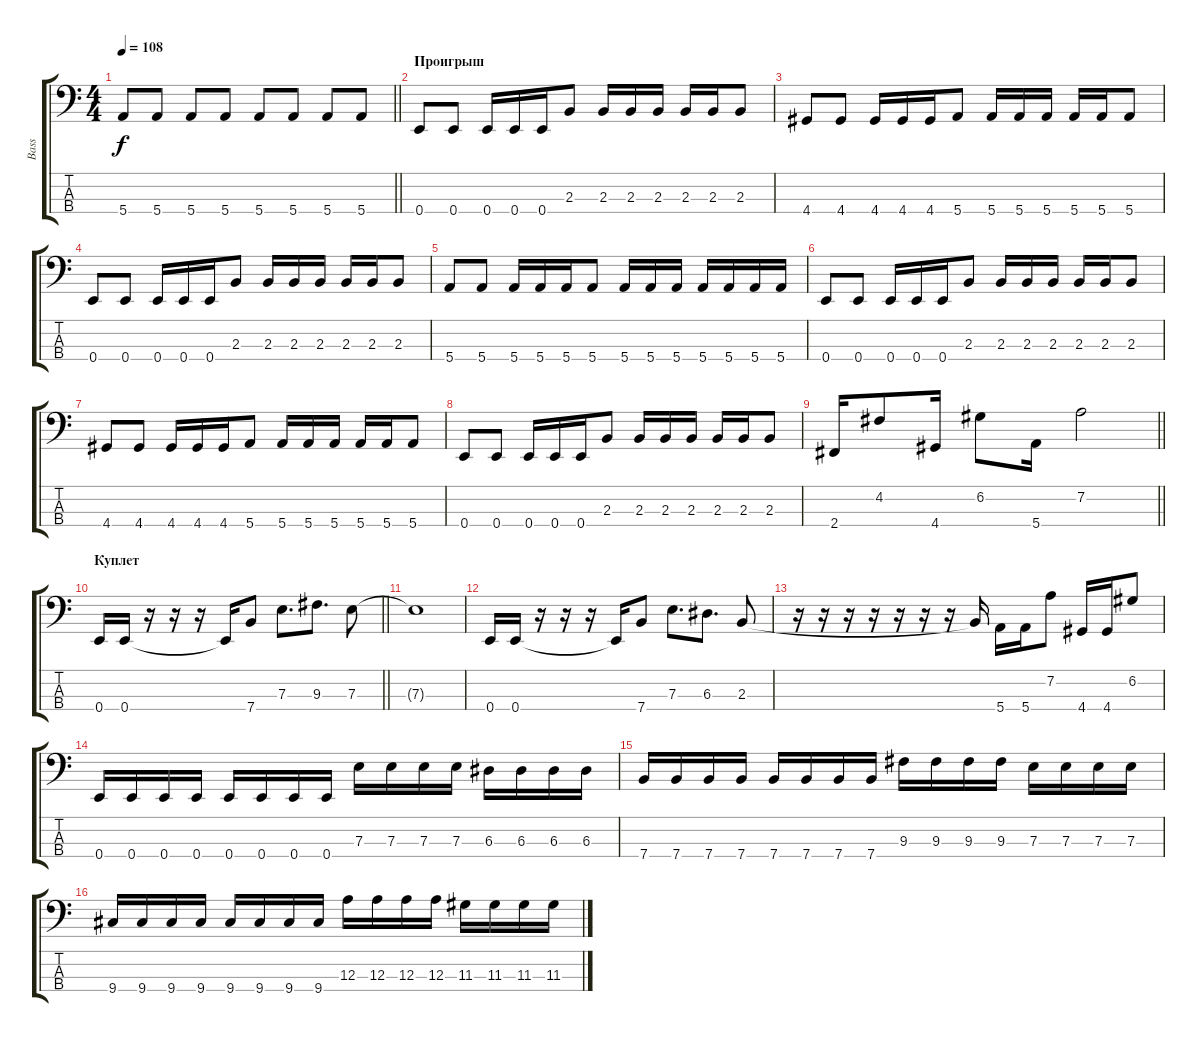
\track ("Bass" "Bass") {instrument electricbasspick}
\staff {score tabs}
\tuning (G2 D2 A1 E1) {hide}
\ts (4 4)
\tempo 108
\clef f4
\barLineRight lightlight
\ks c
5.4.8{dy f} 5.4.8 5.4.8 5.4.8 5.4.8 5.4.8 5.4.8 5.4.8 |
\section ("" "Проигрыш")
0.4.8 0.4.8 0.4.16 0.4.16 0.4.16 2.3.8 2.3.16 2.3.16 2.3.16 2.3.16 2.3.16 2.3.8 |
4.4.8 4.4.8 4.4.16 4.4.16 4.4.16 5.4.8 5.4.16 5.4.16 5.4.16 5.4.16 5.4.16 5.4.8 |
0.4.8 0.4.8 0.4.16 0.4.16 0.4.16 2.3.8 2.3.16 2.3.16 2.3.16 2.3.16 2.3.16 2.3.8 |
5.4.8 5.4.8 5.4.16 5.4.16 5.4.16 5.4.8 5.4.16 5.4.16 5.4.16 5.4.16 5.4.16 5.4.16 5.4.16 |
0.4.8 0.4.8 0.4.16 0.4.16 0.4.16 2.3.8 2.3.16 2.3.16 2.3.16 2.3.16 2.3.16 2.3.8 |
4.4.8 4.4.8 4.4.16 4.4.16 4.4.16 5.4.8 5.4.16 5.4.16 5.4.16 5.4.16 5.4.16 5.4.8 |
0.4.8 0.4.8 0.4.16 0.4.16 0.4.16 2.3.8 2.3.16 2.3.16 2.3.16 2.3.16 2.3.16 2.3.8 |
\barLineRight lightlight
2.4.16 4.2.8 4.4.16 6.2.8 5.4.16 7.2.2 |
\section ("" "Куплет")
\barLineRight lightlight
0.4.16 0.4.16 r.16 r.16 r.16 0.4{t}.16 7.4.8 7.3.8{d} 9.3.8{d} 7.3.8 |
7.3{t}.1 |
0.4.16 0.4.16 r.16 r.16 r.16 0.4{t}.16 7.4.8 7.3.8{d} 6.3.8{d} 2.3.8 |
r.16 r.16 r.16 r.16 r.16 r.16 r.16 2.3{t}.16 5.4.16 5.4.16 7.2.8 4.4.16 4.4.16 6.2.8 |
0.4.16 0.4.16 0.4.16 0.4.16 0.4.16 0.4.16 0.4.16 0.4.16 7.3.16 7.3.16 7.3.16 7.3.16 6.3.16 6.3.16 6.3.16 6.3.16 |
7.4.16 7.4.16 7.4.16 7.4.16 7.4.16 7.4.16 7.4.16 7.4.16 9.3.16 9.3.16 9.3.16 9.3.16 7.3.16 7.3.16 7.3.16 7.3.16 |
9.4.16 9.4.16 9.4.16 9.4.16 9.4.16 9.4.16 9.4.16 9.4.16 12.3.16 12.3.16 12.3.16 12.3.16 11.3.16 11.3.16 11.3.16 11.3.16
